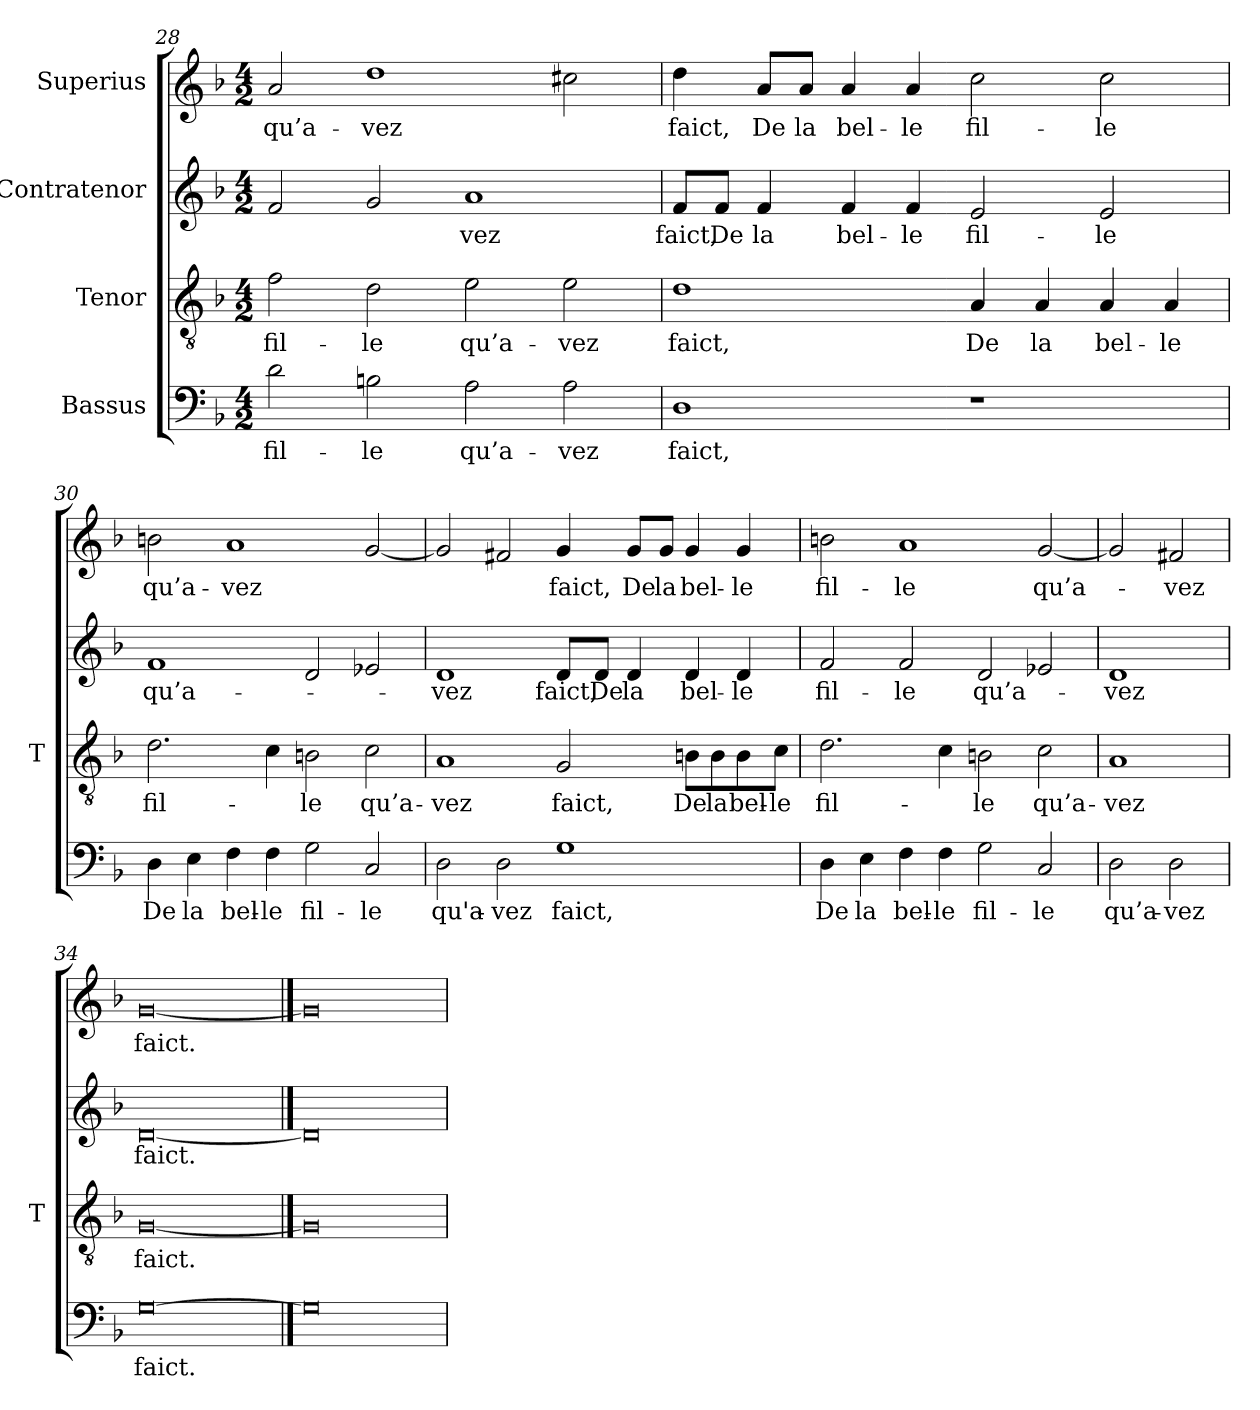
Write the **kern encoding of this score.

**kern	**text	**kern	**text	**kern	**text	**kern	**text
*part4	*part4	*part3	*part3	*part2	*part2	*part1	*part1
*staff4	*staff4	*staff3	*staff3	*staff2	*staff2	*staff1	*staff1
*I"Bassus	*	*I"Tenor	*	*I"Contratenor	*	*I"Superius	*
*	*	*I'T	*	*	*	*	*
*clefF4	*	*clefGv2	*	*clefG2	*	*clefG2	*
*k[b-]	*	*k[b-]	*	*k[b-]	*	*k[b-]	*
*M4/2	*	*M4/2	*	*M4/2	*	*M4/2	*
=28	=28	=28	=28	=28	=28	=28	=28
2d	fil-	2f	fil-	2f	.	2a	qu’a-
2Bn	-le	2d	-le	2g	.	1dd	-vez
2A	qu’a-	2e	qu’a-	1a	-vez	.	.
2A	-vez	2e	-vez	.	.	2cc#X	.
=29	=29	=29	=29	=29	=29	=29	=29
1D	-faict,	1d	-faict,	8f/L	-faict,	4dd	-faict,
.	.	.	.	8f/J	-De	.	.
.	.	.	.	4f	-la	8a/L	-De
.	.	.	.	.	.	8a/J	-la
.	.	.	.	4f	bel-	4a	bel-
.	.	.	.	4f	-le	4a	-le
1r	.	4A	-De	2e	fil-	2cc	fil-
.	.	4A	-la	.	.	.	.
.	.	4A	bel-	2e	-le	2cc	-le
.	.	4A	-le	.	.	.	.
=30	=30	=30	=30	=30	=30	=30	=30
4D	-De	2.d	fil-	1f	qu’a-	2b	qu’a-
4E	-la	.	.	.	.	.	.
4F	bel-	.	.	.	.	1a	-vez
4F	-le	4c	.	.	.	.	.
2G	fil-	2Bn	-le	2d	.	.	.
2C	-le	2c	qu’a-	2e-X	.	[2g	.
=31	=31	=31	=31	=31	=31	=31	=31
2D	qu'a-	1A	-vez	1d	-vez	2g]	.
2D	-vez	.	.	.	.	2f#X	.
1G	-faict,	2G	-faict,	8d/L	-faict,	4g	-faict,
.	.	.	.	8d/J	-De	.	.
.	.	.	.	4d	-la	8g/L	-De
.	.	.	.	.	.	8g/J	-la
.	.	8Bn\L	-De	4d	bel-	4g	bel-
.	.	8B\	-la	.	.	.	.
.	.	8B\	bel-	4d	-le	4g	-le
.	.	8c\J	-le	.	.	.	.
=32	=32	=32	=32	=32	=32	=32	=32
4D	-De	2.d	fil-	2f	fil-	2b	fil-
4E	-la	.	.	.	.	.	.
4F	bel-	.	.	2f	-le	1a	-le
4F	-le	4c	.	.	.	.	.
2G	fil-	2Bn	-le	2d	qu’a-	.	.
2C	-le	2c	qu’a-	2e-X	.	[2g	qu’a-
=33	=33	=33	=33	=33	=33	=33	=33
2D	qu’a-	1A	-vez	1d	-vez	2g]	.
2D	-vez	.	.	.	.	2f#X	-vez
=34	=34	=34	=34	=34	=34	=34	=34
[0G	-faict.	[0G	-faict.	[0d	-faict.	[0g	-faict.
==35	==35	==35	==35	==35	==35	==35	==35
0G]	.	0G]	.	0d]	.	0g]	.
=	=	=	=	=	=	=	=
*-	*-	*-	*-	*-	*-	*-	*-
